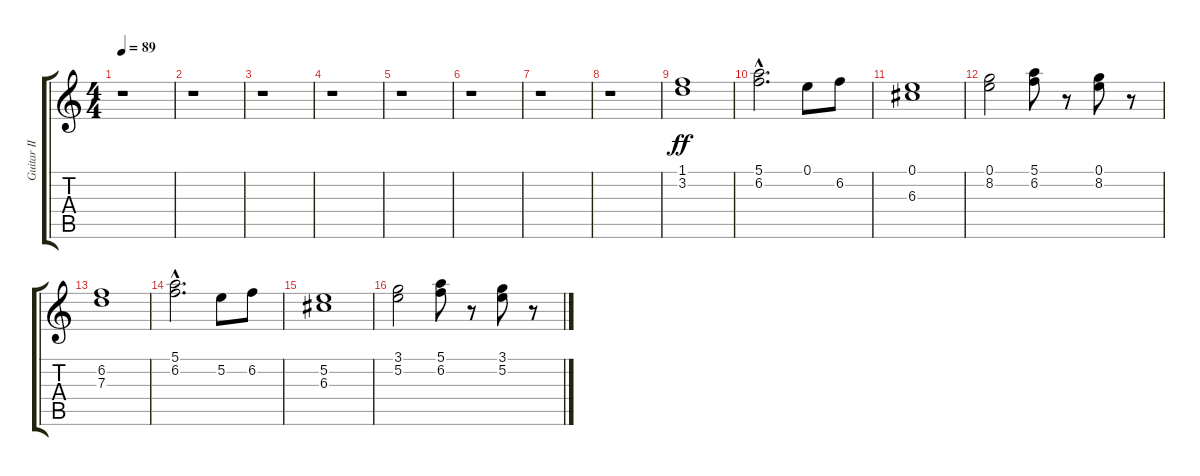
\track ("Guitar II" "Guitar II") {instrument acousticguitarnylon}
\staff {score tabs}
\tuning (E4 B3 G3 D3 A2 E2) {hide}
\ts (4 4)
\tempo 89
\clef g2
\ks c
r.1{dy ff} |
r.1 |
r.1 |
r.1 |
r.1 |
r.1 |
r.1 |
r.1 |
(1.1 3.2).1 |
(5.1{hac} 6.2{hac}).2{d} 0.1.8 6.2.8 |
(0.1 6.3).1 |
(0.1 8.2).2 (5.1 6.2).8 r.8 (0.1 8.2).8 r.8 |
(6.2 7.3).1 |
(5.1{hac} 6.2{hac}).2{d} 5.2.8 6.2.8 |
(5.2 6.3).1 |
(3.1 5.2).2 (5.1 6.2).8 r.8 (3.1 5.2).8 r.8
